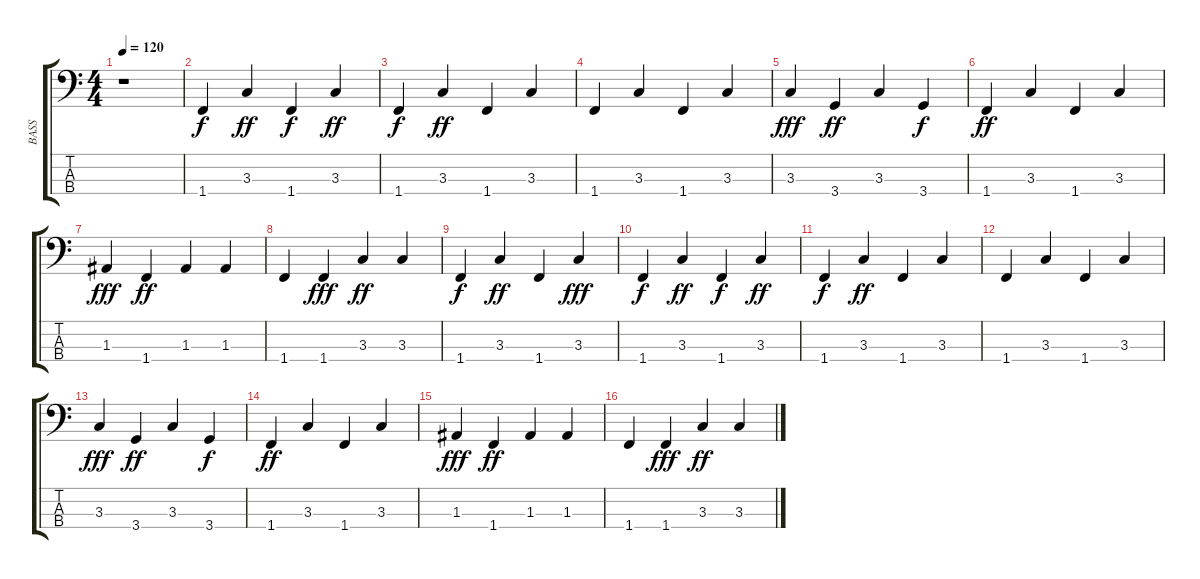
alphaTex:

\track ("BASS" "BASS") {instrument acousticbass}
\staff {score tabs}
\tuning (G2 D2 A1 E1) {hide}
\ts (4 4)
\tempo 120
\clef f4
\ks c
r.1{dy f instrument acousticbass} |
1.4.4 3.3.4{dy ff} 1.4.4{dy f} 3.3.4{dy ff} |
1.4.4{dy f} 3.3.4{dy ff} 1.4.4 3.3.4 |
1.4.4 3.3.4 1.4.4 3.3.4 |
3.3.4{dy fff} 3.4.4{dy ff} 3.3.4 3.4.4{dy f} |
1.4.4{dy ff} 3.3.4 1.4.4 3.3.4 |
1.3.4{dy fff} 1.4.4{dy ff} 1.3.4 1.3.4 |
1.4.4 1.4.4{dy fff} 3.3.4{dy ff} 3.3.4 |
1.4.4{dy f} 3.3.4{dy ff} 1.4.4 3.3.4{dy fff} |
1.4.4{dy f} 3.3.4{dy ff} 1.4.4{dy f} 3.3.4{dy ff} |
1.4.4{dy f} 3.3.4{dy ff} 1.4.4 3.3.4 |
1.4.4 3.3.4 1.4.4 3.3.4 |
3.3.4{dy fff} 3.4.4{dy ff} 3.3.4 3.4.4{dy f} |
1.4.4{dy ff} 3.3.4 1.4.4 3.3.4 |
1.3.4{dy fff} 1.4.4{dy ff} 1.3.4 1.3.4 |
1.4.4 1.4.4{dy fff} 3.3.4{dy ff} 3.3.4
